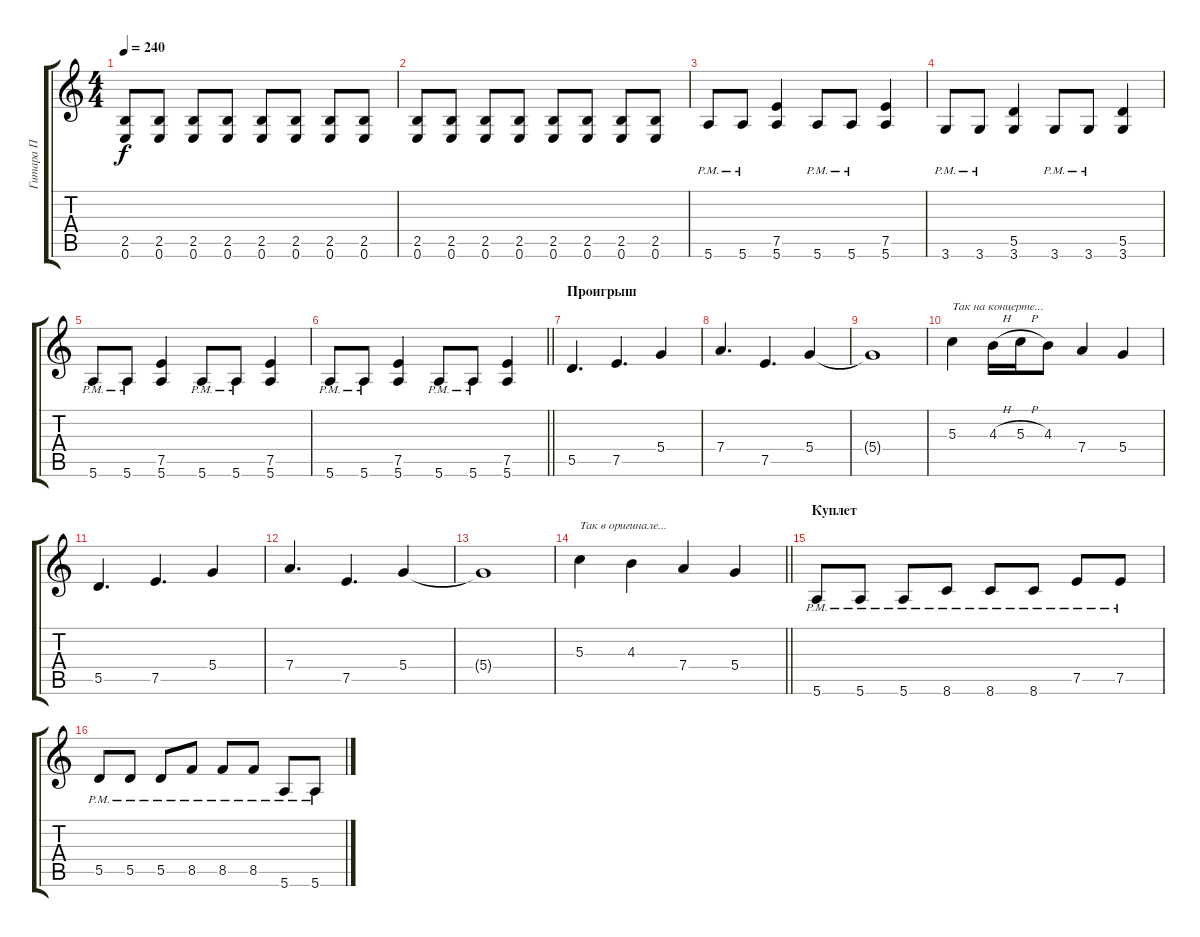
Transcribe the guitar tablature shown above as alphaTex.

\track ("Гитара П" "Гитара П") {instrument overdrivenguitar}
\staff {score tabs}
\tuning (E4 B3 G3 D3 A2 E2) {hide}
\ts (4 4)
\tempo 240
\clef g2
\ks c
(2.5 0.6).8{dy f} (2.5 0.6).8 (2.5 0.6).8 (2.5 0.6).8 (2.5 0.6).8 (2.5 0.6).8 (2.5 0.6).8 (2.5 0.6).8 |
(2.5 0.6).8 (2.5 0.6).8 (2.5 0.6).8 (2.5 0.6).8 (2.5 0.6).8 (2.5 0.6).8 (2.5 0.6).8 (2.5 0.6).8 |
5.6{pm}.8 5.6{pm}.8 (7.5 5.6).4 5.6{pm}.8 5.6{pm}.8 (7.5 5.6).4 |
3.6{pm}.8 3.6{pm}.8 (5.5 3.6).4 3.6{pm}.8 3.6{pm}.8 (5.5 3.6).4 |
5.6{pm}.8 5.6{pm}.8 (7.5 5.6).4 5.6{pm}.8 5.6{pm}.8 (7.5 5.6).4 |
\barLineRight lightlight
5.6{pm}.8 5.6{pm}.8 (7.5 5.6).4 5.6{pm}.8 5.6{pm}.8 (7.5 5.6).4 |
\section ("" "Проигрыш")
5.5.4{d} 7.5.4{d} 5.4.4 |
7.4.4{d} 7.5.4{d} 5.4.4 |
5.4{t}.1 |
5.3.4{txt "Так на концерте..."} 4.3{h}.16 5.3{h}.16 4.3.8 7.4.4 5.4.4 |
5.5.4{d} 7.5.4{d} 5.4.4 |
7.4.4{d} 7.5.4{d} 5.4.4 |
5.4{t}.1 |
\barLineRight lightlight
5.3.4{txt "Так в оригинале..."} 4.3.4 7.4.4 5.4.4 |
\section ("" "Куплет")
5.6{pm}.8 5.6{pm}.8 5.6{pm}.8 8.6{pm}.8 8.6{pm}.8 8.6{pm}.8 7.5{pm}.8 7.5{pm}.8 |
5.5{pm}.8 5.5{pm}.8 5.5{pm}.8 8.5{pm}.8 8.5{pm}.8 8.5{pm}.8 5.6{pm}.8 5.6{pm}.8
